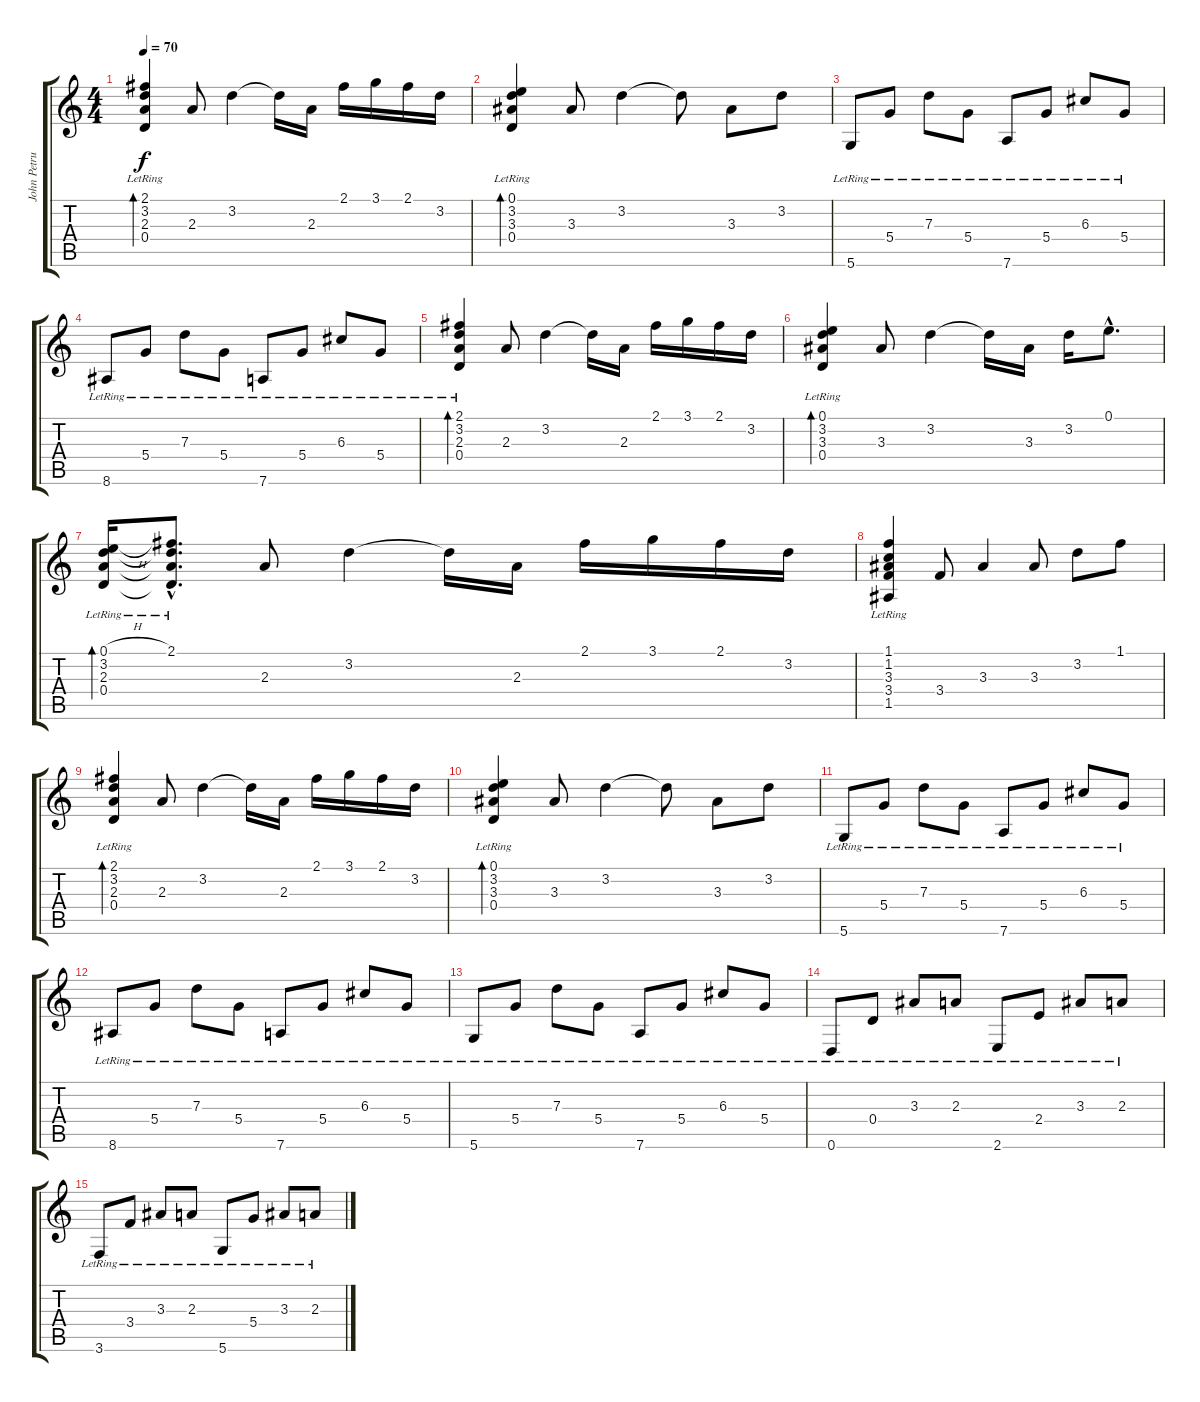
\track ("John Petrucci" "John Petru") {instrument acousticguitarsteel}
\staff {score tabs}
\tuning (E4 B3 G3 D3 A2 D2) {hide}
\ts (4 4)
\tempo 70
\clef g2
\ks c
(2.1{lr} 3.2{lr} 2.3{lr} 0.4{lr}).4{bd 120 dy f} 2.3.8 3.2.4 3.2{t}.16 2.3.16 2.1.16 3.1.16 2.1.16 3.2.16 |
(0.1{lr} 3.2{lr} 3.3{lr} 0.4{lr}).4{bd 120} 3.3.8 3.2.4 3.2{t}.8 3.3.8 3.2.8 |
5.6{lr}.8 5.4{lr}.8 7.3{lr}.8 5.4{lr}.8 7.6{lr}.8 5.4{lr}.8 6.3{lr}.8 5.4{lr}.8 |
8.6{lr}.8 5.4{lr}.8 7.3{lr}.8 5.4{lr}.8 7.6{lr}.8 5.4{lr}.8 6.3{lr}.8 5.4{lr}.8 |
(2.1{lr} 3.2{lr} 2.3{lr} 0.4{lr}).4{bd 120} 2.3.8 3.2.4 3.2{t}.16 2.3.16 2.1.16 3.1.16 2.1.16 3.2.16 |
(0.1{lr} 3.2{lr} 3.3{lr} 0.4{lr}).4{bd 120} 3.3.8 3.2.4 3.2{t}.16 3.3.16 3.2.16 0.1{hac}.8{d} |
(0.1{h} 3.2{lr} 2.3{lr} 0.4{lr}).16{bd 120} (2.1{hac lr} 3.2{hac t} 2.3{hac t} 0.4{hac t}).8{d} 2.3.8 3.2.4 3.2{t}.16 2.3.16 2.1.16 3.1.16 2.1.16 3.2.16 |
(1.1{lr} 1.2{lr} 3.3{lr} 3.4{lr} 1.5{lr}).4 3.4.8 3.3.4 3.3.8 3.2.8 1.1.8 |
(2.1{lr} 3.2{lr} 2.3{lr} 0.4{lr}).4{bd 120} 2.3.8 3.2.4 3.2{t}.16 2.3.16 2.1.16 3.1.16 2.1.16 3.2.16 |
(0.1{lr} 3.2{lr} 3.3{lr} 0.4{lr}).4{bd 120} 3.3.8 3.2.4 3.2{t}.8 3.3.8 3.2.8 |
5.6{lr}.8 5.4{lr}.8 7.3{lr}.8 5.4{lr}.8 7.6{lr}.8 5.4{lr}.8 6.3{lr}.8 5.4{lr}.8 |
8.6{lr}.8 5.4{lr}.8 7.3{lr}.8 5.4{lr}.8 7.6{lr}.8 5.4{lr}.8 6.3{lr}.8 5.4{lr}.8 |
5.6{lr}.8 5.4{lr}.8 7.3{lr}.8 5.4{lr}.8 7.6{lr}.8 5.4{lr}.8 6.3{lr}.8 5.4{lr}.8 |
0.6{lr}.8 0.4{lr}.8 3.3{lr}.8 2.3{lr}.8 2.6{lr}.8 2.4{lr}.8 3.3{lr}.8 2.3{lr}.8 |
3.6{lr}.8 3.4{lr}.8 3.3{lr}.8 2.3{lr}.8 5.6{lr}.8 5.4{lr}.8 3.3{lr}.8 2.3{lr}.8
